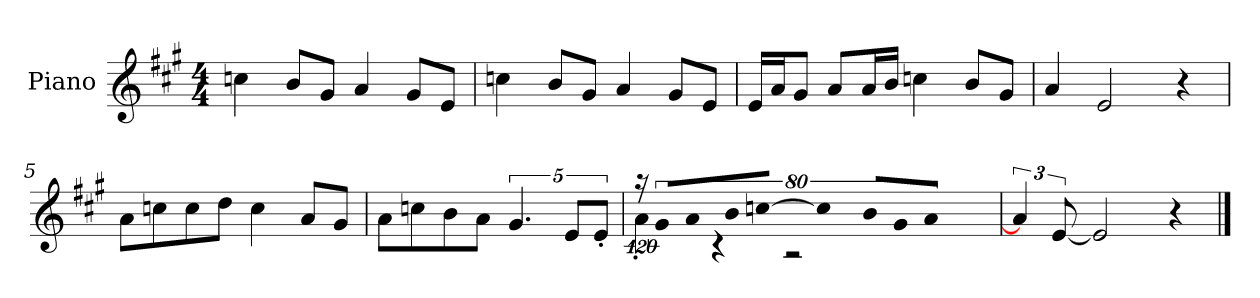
**kern
*part1
*staff1
*I"Piano
*I'P-no
*clefG2
*k[f#c#g#]
*M4/4
*MM90
=1
4ccn\
8b/L
8g#/J
4a/
8g#/L
8e/J
=2
4ccn\
8b/L
8g#/J
4a/
8g#/L
8e/J
=3
16e/LL
16a/J
8g#/J
8a/L
16a/L
16b/JJ
4ccn\
8b/L
8g#/J
=4
4a/
2e/
4r
=5
8a\L
8ccn\
8cc\
8dd\J
4cc\
8a/L
8g#/J
!!LO:LB:g=z
=6
8a\L
8ccn\
8b\
8a\J
5.g#/
10e/L
10e'/J
=7
!LO:N:vis=16
*^
1920%107r	4a'\
!LO:N:vis=8	!
640%71g#/L	.
!LO:N:vis=8	!
640%71a/	.
.	4r
!LO:N:vis=8	!
640%71b/	.
!LO:N:vis=16	!
[1920%107ccn/Jk	.
!LO:N:vis=4	!
1920%427cc/]	.
.	2r
!LO:N:vis=8	!
640%71b/L	.
!LO:N:vis=8	!
640%71g#/	.
!LO:N:vis=8	!
[640%71a/J	.
1920ryy	.
*v	*v
=8
6a/]
[12e/
2e/]
4r
==
*-
